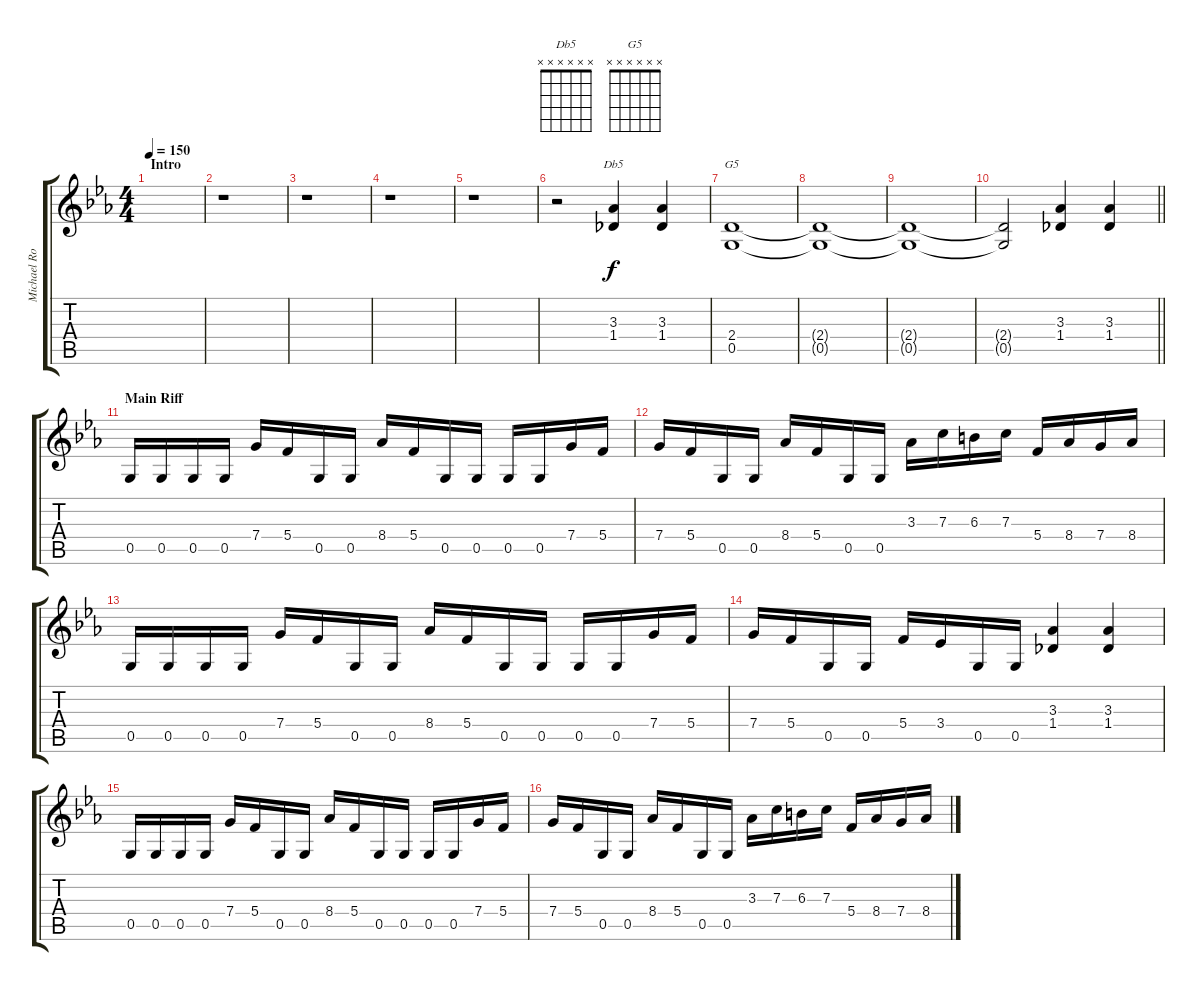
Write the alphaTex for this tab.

\track ("Michael Romeo" "Michael Ro") {instrument distortionguitar}
\staff {score tabs}
\tuning (D4 A3 F3 C3 G2 D2) {hide}
\chord ("Db5" x x x x x x)
\chord ("G5" x x x x x x)
\ts (4 4)
\section ("" "Intro")
\tempo 150
\clef g2
\ks cminor
|
r.1 |
r.1 |
r.1 |
r.1 |
r.2 (3.3 1.4).4{ch "Db5"} (3.3 1.4).4 |
(2.4 0.5).1{ch "G5"} |
(2.4{t} 0.5{t}).1 |
(2.4{t} 0.5{t}).1 |
\barLineRight lightlight
(2.4{t} 0.5{t}).2 (3.3 1.4).4 (3.3 1.4).4 |
\section ("" "Main Riff")
0.5.16 0.5.16 0.5.16 0.5.16 7.4.16 5.4.16 0.5.16 0.5.16 8.4.16 5.4.16 0.5.16 0.5.16 0.5.16 0.5.16 7.4.16 5.4.16 |
7.4.16 5.4.16 0.5.16 0.5.16 8.4.16 5.4.16 0.5.16 0.5.16 3.3.16 7.3.16 6.3.16 7.3.16 5.4.16 8.4.16 7.4.16 8.4.16 |
0.5.16 0.5.16 0.5.16 0.5.16 7.4.16 5.4.16 0.5.16 0.5.16 8.4.16 5.4.16 0.5.16 0.5.16 0.5.16 0.5.16 7.4.16 5.4.16 |
7.4.16 5.4.16 0.5.16 0.5.16 5.4.16 3.4.16 0.5.16 0.5.16 (3.3 1.4).4 (3.3 1.4).4 |
0.5.16 0.5.16 0.5.16 0.5.16 7.4.16 5.4.16 0.5.16 0.5.16 8.4.16 5.4.16 0.5.16 0.5.16 0.5.16 0.5.16 7.4.16 5.4.16 |
7.4.16 5.4.16 0.5.16 0.5.16 8.4.16 5.4.16 0.5.16 0.5.16 3.3.16 7.3.16 6.3.16 7.3.16 5.4.16 8.4.16 7.4.16 8.4.16
